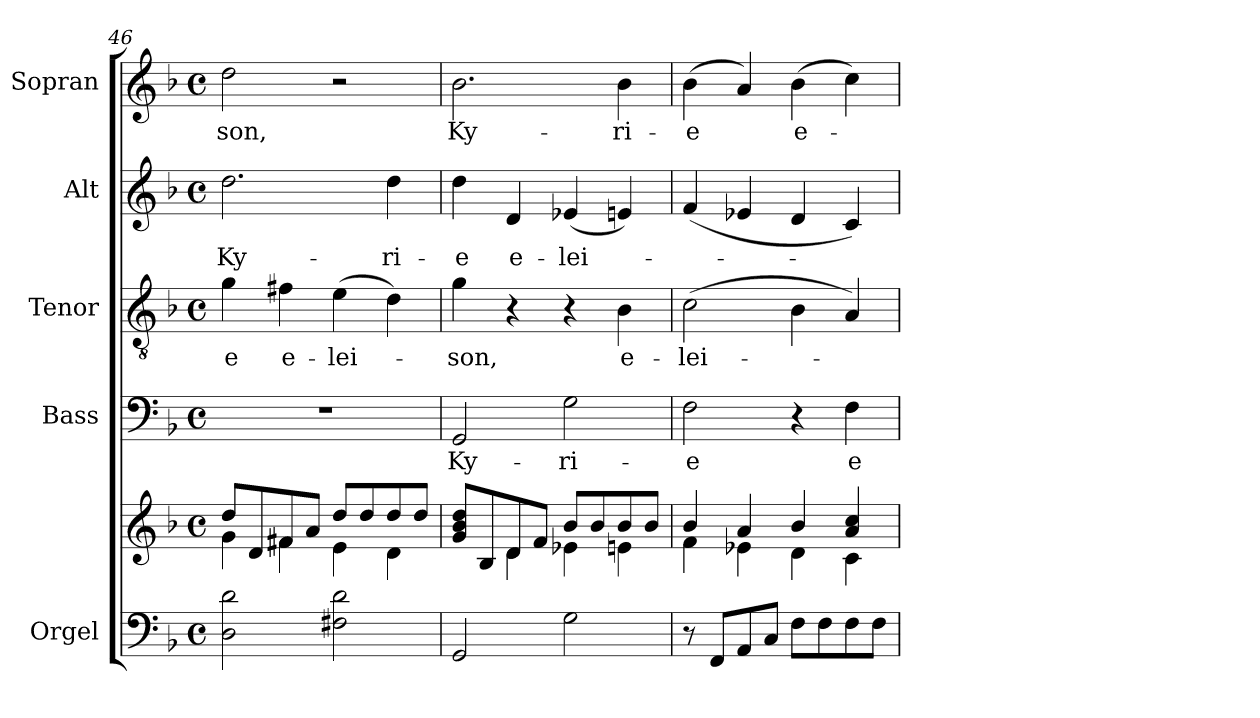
**kern	**kern	**kern	**text	**kern	**text	**kern	**text	**kern	**text
*part5	*part5	*part4	*part4	*part3	*part3	*part2	*part2	*part1	*part1
*staff6	*staff5	*staff4	*staff4	*staff3	*staff3	*staff2	*staff2	*staff1	*staff1
*I"Orgel	*	*I"Bass	*	*I"Tenor	*	*I"Alt	*	*I"Sopran	*
*I'Org.	*	*I'B	*	*I'T	*	*I'A	*	*I'S	*
!!LO:LB:g=z
*clefF4	*clefG2	*clefF4	*	*clefGv2	*	*clefG2	*	*clefG2	*
*k[b-]	*k[b-]	*k[b-]	*	*k[b-]	*	*k[b-]	*	*k[b-]	*
*F:	*F:	*F:	*	*F:	*	*F:	*	*F:	*
*M4/4	*M4/4	*M4/4	*	*M4/4	*	*M4/4	*	*M4/4	*
*met(c)	*met(c)	*met(c)	*	*met(c)	*	*met(c)	*	*met(c)	*
=46	=46	=46	=46	=46	=46	=46	=46	=46	=46
*	*^	*	*	*	*	*	*	*	*
!	!	!	!	!	!	!LO:LY:b	!	!LO:LY:b	!	!LO:LY:b
2D\ 2d\	8dd/L	4g\	1r	.	4g\	-e	2.dd\	Ky-	2dd\	-son,
.	8d/	.	.	.	.	.	.	.	.	.
!	!	!	!	!	!	!LO:LY:b	!	!	!	!
.	8f#X/	4f#\	.	.	4f#X\	e-	.	.	.	.
.	8a/J	.	.	.	.	.	.	.	.	.
!	!	!	!	!	!	!LO:LY:b	!	!	!	!
2F#X\ 2d\	8dd/L	4e\	.	.	(>4e\	-lei-	.	.	2r	.
.	8dd/	.	.	.	.	.	.	.	.	.
!	!	!	!	!	!	!	!	!LO:LY:b	!	!
.	8dd/	4d\	.	.	4d\)	.	4dd\	-ri-	.	.
.	8dd/J	.	.	.	.	.	.	.	.	.
=47	=47	=47	=47	=47	=47	=47	=47	=47	=47	=47
!	!	!	!	!LO:LY:b	!	!LO:LY:b	!	!LO:LY:b	!	!LO:LY:b
2GG/	8g/ 8b-/ 8dd/L	4ryy	2GG/	Ky-	4g\	-son,	4dd\	-e	2.b-\	Ky-
.	8B-/	.	.	.	.	.	.	.	.	.
!	!	!	!	!	!	!	!	!LO:LY:b	!	!
.	8d/	4d\	.	.	4r	.	4d/	e-	.	.
.	8f/J	.	.	.	.	.	.	.	.	.
!	!	!	!	!LO:LY:b	!	!	!	!LO:LY:b	!	!
2G\	8b-/L	4e-X\	2G\	-ri-	4r	.	(<4e-X/	-lei-	.	.
.	8b-/	.	.	.	.	.	.	.	.	.
!	!	!	!	!	!	!LO:LY:b	!	!	!	!LO:LY:b
.	8b-/	4en\	.	.	4B-\	e-	4en/)	.	4b-\	-ri-
.	8b-/J	.	.	.	.	.	.	.	.	.
=48	=48	=48	=48	=48	=48	=48	=48	=48	=48	=48
!	!	!	!	!LO:LY:b	!	!LO:LY:b	!	!	!	!LO:LY:b
8r	4b-/	4f\	2F\	-e	(>2c\	-lei-	(<4f/	.	(>4b-\	-e
8FF/L	.	.	.	.	.	.	.	.	.	.
8AA/	4a/	4e-X\	.	.	.	.	4e-X/	.	4a/)	.
8C/J	.	.	.	.	.	.	.	.	.	.
!	!	!	!	!	!	!	!	!	!	!LO:LY:b
8F\L	4b-/	4d\	4r	.	4B-\	.	4d/	.	(>4b-\	e-
8F\	.	.	.	.	.	.	.	.	.	.
!	!	!	!	!LO:LY:b	!	!	!	!	!	!
8F\	4a/ 4cc/	4c\	4F\	e-	4A/)	.	4c/)	.	4cc\)	.
8F\J	.	.	.	.	.	.	.	.	.	.
*	*v	*v	*	*	*	*	*	*	*	*
=	=	=	=	=	=	=	=	=	=
*-	*-	*-	*-	*-	*-	*-	*-	*-	*-
